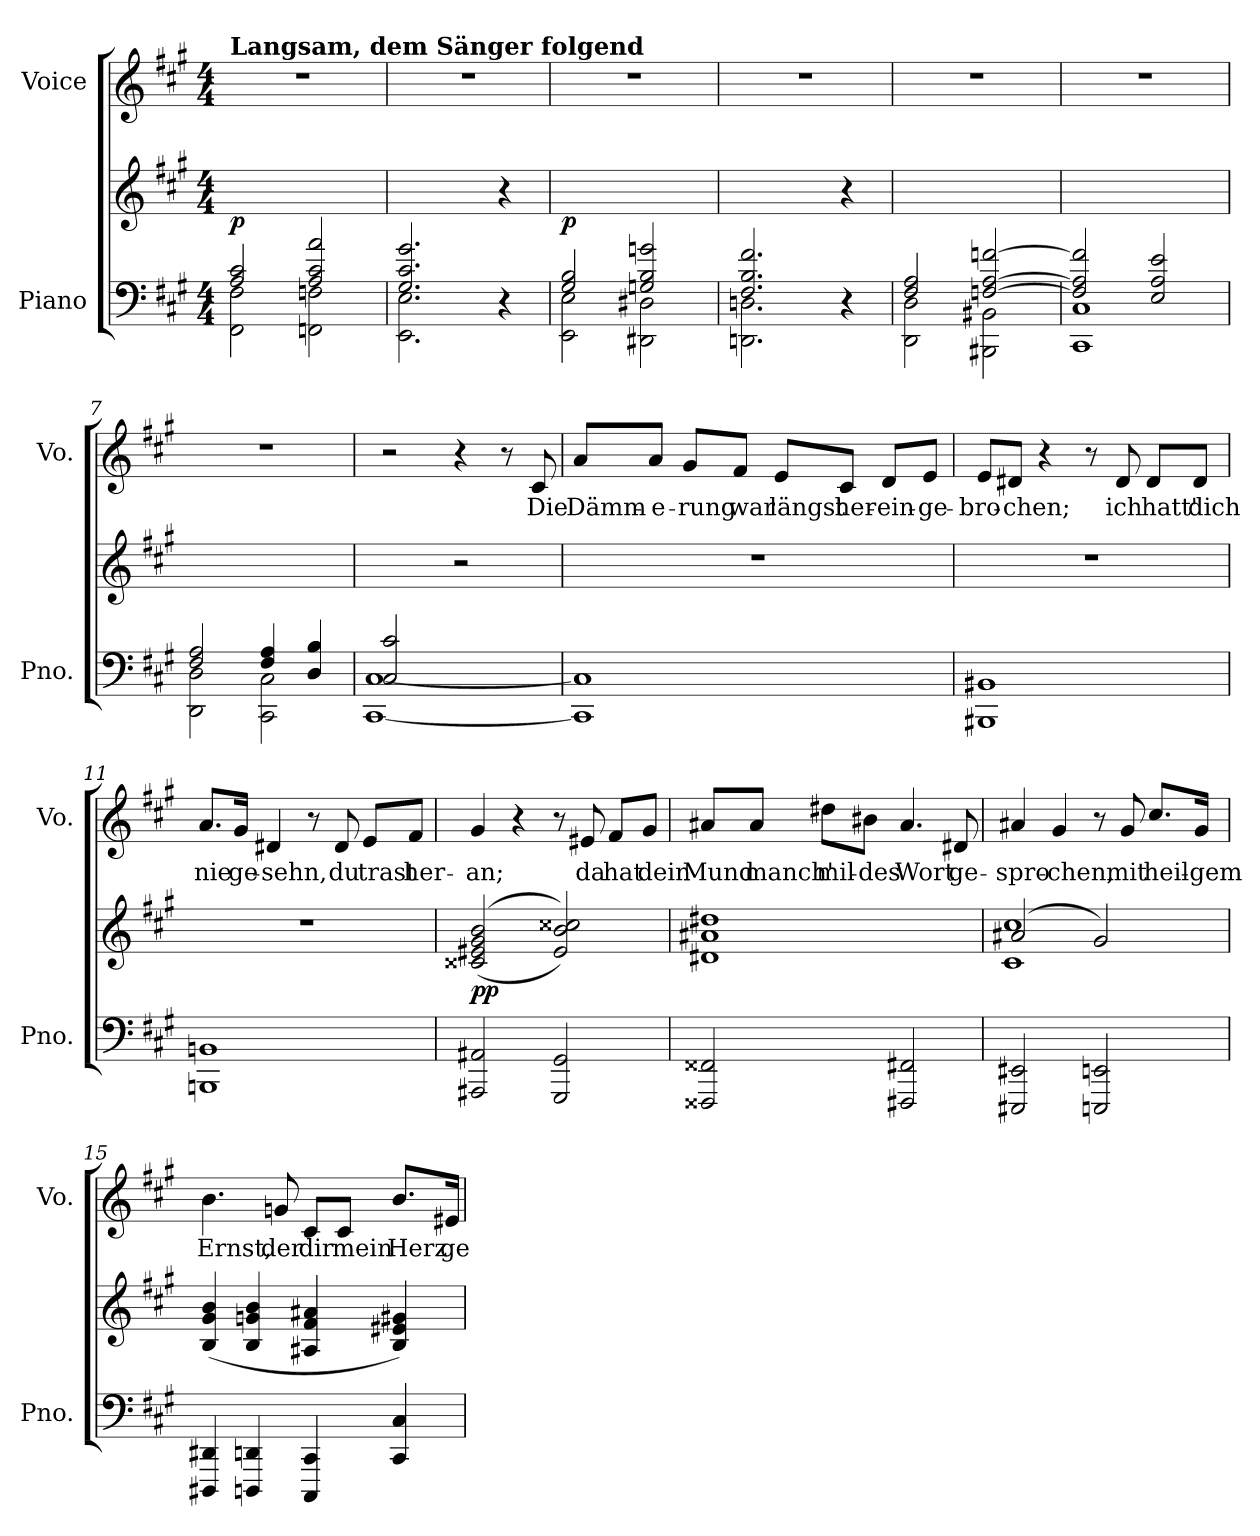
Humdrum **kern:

**kern	**kern	**dynam	**kern	**text
*part2	*part2	*part2	*part1	*part1
*staff3	*staff2	*staff2/3	*staff1	*staff1
*I"Piano	*	*	*I"Voice	*
*I'Pno.	*	*	*I'Vo.	*
*clefF4	*clefG2	*	*clefG2	*
*k[f#c#g#]	*k[f#c#g#]	*	*k[f#c#g#]	*
*M4/4	*M4/4	*	*M4/4	*
=1	=1	=1	=1	=1
*^	*	*	*	*
!	!	!	!	!LO:TX:a:B:t=Langsam, dem Sänger folgend	!
!	!	!	!LO:DY:b	!	!
2A/ 2c#/	2FF#\ 2F#\	1ryy	p	1r	.
2A/ 2c#/ 2a/	2FFn\ 2Fn\	.	.	.	.
=2	=2	=2	=2	=2	=2
2.G#/ 2.c#/ 2.g#/	2.EE\ 2.E\	2.ryy	.	1r	.
4ryy	4r	4r	.	.	.
=3	=3	=3	=3	=3	=3
!	!	!	!LO:DY:b	!	!
2G#/ 2B/	2EE\ 2E\	1ryy	p	1r	.
2Gn/ 2B/ 2gn/	2DD#X\ 2D#X\	.	.	.	.
=4	=4	=4	=4	=4	=4
2.F#/ 2.B/ 2.f#/	2.DDn\ 2.Dn\	2.ryy	.	1r	.
4ryy	4r	4r	.	.	.
=5	=5	=5	=5	=5	=5
2F#/ 2A/	2DD\ 2D\	1ryy	.	1r	.
[>2Fn/ [2A/ [2fn/	2BBB#X\ 2BB#X\	.	.	.	.
=6	=6	=6	=6	=6	=6
2F/] 2A/] 2f/]	1CC# 1C#	1ryy	.	1r	.
2E/ 2A/ 2e/	.	.	.	.	.
=7	=7	=7	=7	=7	=7
2F#/ 2A/	2DD\ 2D\	1ryy	.	1r	.
4F#/ 4A/	2CC#\ 2C#\	.	.	.	.
4D/ 4B/	.	.	.	.	.
=8	=8	=8	=8	=8	=8
2C#/ 2c#/	[1CC# [<1C#	2ryy	.	2r	.
2ryy	.	2r	.	4r	.
.	.	.	.	8r	.
.	.	.	.	8c#/	Die
*v	*v	*	*	*	*
=9	=9	=9	=9	=9
1CC#] 1C#]	1r	.	8a/L	Dämm-
.	.	.	8a/J	-e-
.	.	.	8g#/L	-rung
.	.	.	8f#/J	war
.	.	.	8e/L	längst
.	.	.	8c#/J	her-
.	.	.	8d/L	-ein-
.	.	.	8e/J	-ge-
=10	=10	=10	=10	=10
1BBB#X 1BB#X	1r	.	8e/L	-bro-
.	.	.	8d#X/J	-chen;
.	.	.	4r	.
.	.	.	8r	.
.	.	.	8d#/	ich
.	.	.	8d#/L	hatt'
.	.	.	8d#/J	dich
=11	=11	=11	=11	=11
1BBBn 1BBn	1r	.	8.a/L	nie
.	.	.	16g#/Jk	ge-
.	.	.	4d#X/	-sehn,
.	.	.	8r	.
.	.	.	8d#/	du
.	.	.	8e/L	trast
.	.	.	8f#/J	her-
=12	=12	=12	=12	=12
!	!	!LO:DY:b	!	!
2AAA#X/ 2AA#X/	(>(2c##X/ 2e#X/ 2g#/ 2b/	pp	4g#/	-an;
.	.	.	4r	.
2GGG#/ 2GG#/	2e#/ 2b/ 2cc##X/))	.	8r	.
.	.	.	8e#X/	da
.	.	.	8f#/L	hat
.	.	.	8g#/J	dein
=13	=13	=13	=13	=13
2FFF##X/ 2FF##X/	1d#X 1a#X 1dd#X	.	8a#X/L	Mund
.	.	.	8a#/J	manch'
.	.	.	8dd#X\L	mil-
.	.	.	8b#X\J	-des
2FFF#X/ 2FF#X/	.	.	4.a#/	Wort
.	.	.	8d#X/	ge-
=14	=14	=14	=14	=14
*	*^	*	*	*
2EEE#X/ 2EE#X/	(2a#X/	1c# 1cc#	.	4a#X/	-spro-
.	.	.	.	4g#/	-chen,
2EEEn/ 2EEn/	2g#/)	.	.	8r	.
.	.	.	.	8g#/	mit
.	.	.	.	8.cc#/L	heil-
.	.	.	.	16g#/Jk	-gem
*	*v	*v	*	*	*
=15	=15	=15	=15	=15
4DDD#X/ 4DD#X/	(4B/ 4g#/ 4b/	.	4.b\	Ernst,
4DDDn/ 4DDn/	4B/ 4gn/ 4b/	.	.	.
.	.	.	8gn/	der
4CCC#/ 4CC#/	4A#X/ 4f#/ 4a#X/	.	8c#/L	dir
.	.	.	8c#/J	mein
4CC#/ 4C#/	4B/ 4e#X/ 4g#X/)	.	8.b/L	Herz
.	.	.	16e#X/Jk	ge-
=	=	=	=	=
*-	*-	*-	*-	*-
